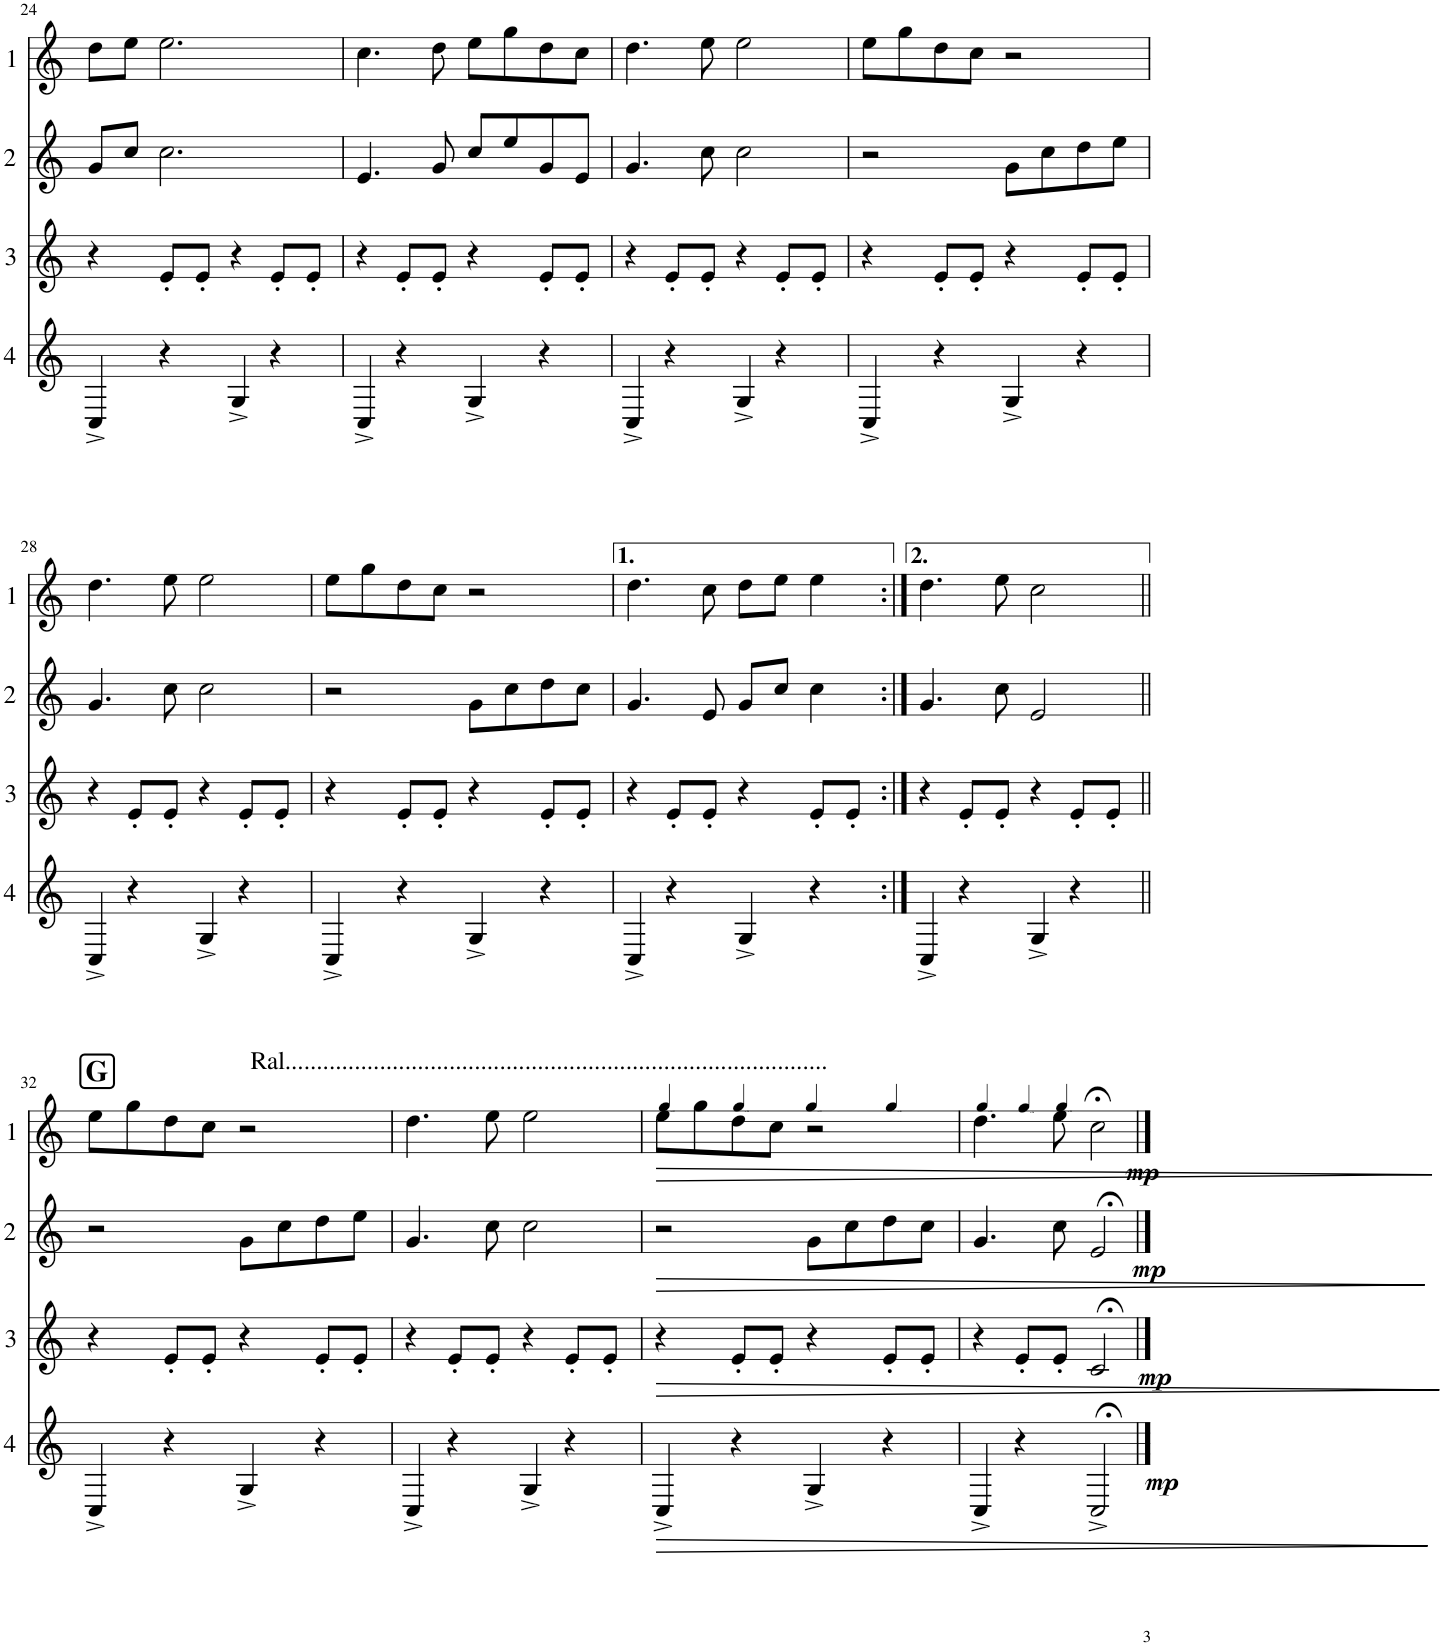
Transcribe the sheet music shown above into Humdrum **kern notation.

**kern	**dynam	**kern	**dynam	**kern	**dynam	**kern	**dynam
*part4	*part4	*part3	*part3	*part2	*part2	*part1	*part1
*staff4	*staff4	*staff3	*staff3	*staff2	*staff2	*staff1	*staff1
*I"Cor 4	*	*I"Cor 3	*	*I"Cor 2	*	*I"Cor 1	*
!!LO:PB:g=z
*clefG2	*	*clefG2	*	*clefG2	*	*clefG2	*
*Trd4c7	*	*Trd4c7	*	*Trd4c7	*	*Trd4c7	*
*k[]	*	*k[]	*	*k[]	*	*k[]	*
*M4/4	*	*M4/4	*	*M4/4	*	*M4/4	*
=24	=24	=24	=24	=24	=24	=24	=24
4C^/	.	4r	.	8g/L	.	8dd\L	.
.	.	.	.	8cc/J	.	8ee\J	.
4r	.	8e'/L	.	2.cc\	.	2.ee\	.
.	.	8e'/J	.	.	.	.	.
4G^/	.	4r	.	.	.	.	.
4r	.	8e'/L	.	.	.	.	.
.	.	8e'/J	.	.	.	.	.
=25	=25	=25	=25	=25	=25	=25	=25
4C^/	.	4r	.	4.e/	.	4.cc\	.
4r	.	8e'/L	.	.	.	.	.
.	.	8e'/J	.	8g/	.	8dd\	.
4G^/	.	4r	.	8cc/L	.	8ee\L	.
.	.	.	.	8ee/	.	8gg\	.
4r	.	8e'/L	.	8g/	.	8dd\	.
.	.	8e'/J	.	8e/J	.	8cc\J	.
=26	=26	=26	=26	=26	=26	=26	=26
4C^/	.	4r	.	4.g/	.	4.dd\	.
4r	.	8e'/L	.	.	.	.	.
.	.	8e'/J	.	8cc\	.	8ee\	.
4G^/	.	4r	.	2cc\	.	2ee\	.
4r	.	8e'/L	.	.	.	.	.
.	.	8e'/J	.	.	.	.	.
=27	=27	=27	=27	=27	=27	=27	=27
4C^/	.	4r	.	2r	.	8ee\L	.
.	.	.	.	.	.	8gg\	.
4r	.	8e'/L	.	.	.	8dd\	.
.	.	8e'/J	.	.	.	8cc\J	.
4G^/	.	4r	.	8g\L	.	2r	.
.	.	.	.	8cc\	.	.	.
4r	.	8e'/L	.	8dd\	.	.	.
.	.	8e'/J	.	8ee\J	.	.	.
!!LO:LB:g=z
=28	=28	=28	=28	=28	=28	=28	=28
4C^/	.	4r	.	4.g/	.	4.dd\	.
4r	.	8e'/L	.	.	.	.	.
.	.	8e'/J	.	8cc\	.	8ee\	.
4G^/	.	4r	.	2cc\	.	2ee\	.
4r	.	8e'/L	.	.	.	.	.
.	.	8e'/J	.	.	.	.	.
=29	=29	=29	=29	=29	=29	=29	=29
4C^/	.	4r	.	2r	.	8ee\L	.
.	.	.	.	.	.	8gg\	.
4r	.	8e'/L	.	.	.	8dd\	.
.	.	8e'/J	.	.	.	8cc\J	.
4G^/	.	4r	.	8g\L	.	2r	.
.	.	.	.	8cc\	.	.	.
4r	.	8e'/L	.	8dd\	.	.	.
.	.	8e'/J	.	8cc\J	.	.	.
=30	=30	=30	=30	=30	=30	=30	=30
4C^/	.	4r	.	4.g/	.	4.dd\	.
4r	.	8e'/L	.	.	.	.	.
.	.	8e'/J	.	8e/	.	8cc\	.
4G^/	.	4r	.	8g/L	.	8dd\L	.
.	.	.	.	8cc/J	.	8ee\J	.
4r	.	8e'/L	.	4cc\	.	4ee\	.
.	.	8e'/J	.	.	.	.	.
=31:|!	=31:|!	=31:|!	=31:|!	=31:|!	=31:|!	=31:|!	=31:|!
4C^/	.	4r	.	4.g/	.	4.dd\	.
4r	.	8e'/L	.	.	.	.	.
.	.	8e'/J	.	8cc\	.	8ee\	.
4G^/	.	4r	.	2e/	.	2cc\	.
4r	.	8e'/L	.	.	.	.	.
.	.	8e'/J	.	.	.	.	.
!!LO:LB:g=z
!!LO:REH:place=s1:a:B:cj:fs=14:t=G
=32||	=32||	=32||	=32||	=32||	=32||	=32||	=32||
4C^/	.	4r	.	2r	.	8ee\L	.
.	.	.	.	.	.	8gg\	.
4r	.	8e'/L	.	.	.	8dd\	.
.	.	8e'/J	.	.	.	8cc\J	.
4G^/	.	4r	.	8g\L	.	2r	.
.	.	.	.	8cc\	.	.	.
4r	.	8e'/L	.	8dd\	.	.	.
.	.	8e'/J	.	8ee\J	.	.	.
=33	=33	=33	=33	=33	=33	=33	=33
!	!	!	!	!	!	!LO:TX:a:t=Ral......................................................................................	!
4C^/	.	4r	.	4.g/	.	4.dd\	.
4r	.	8e'/L	.	.	.	.	.
.	.	8e'/J	.	8cc\	.	8ee\	.
4G^/	.	4r	.	2cc\	.	2ee\	.
4r	.	8e'/L	.	.	.	.	.
.	.	8e'/J	.	.	.	.	.
=34	=34	=34	=34	=34	=34	=34	=34
*	*	*	*	*	*	*MM62	*
!	!LO:HP:b	!	!LO:HP:b	!	!LO:HP:b	!	!LO:HP:b
*	*	*	*	*	*	*^	*
4C^/	>	4r	>	2r	>	8ee\L	2.ryy	>
.	.	.	.	.	.	8gg\	.	.
*	*	*	*	*	*	*MM58	*	*
4r	.	8e'/L	.	.	.	8dd\	.	.
.	.	8e'/J	.	.	.	8cc\J	.	.
*	*	*	*	*	*	*MM52	*	*
4G^/	.	4r	.	8g\L	.	2r	.	.
.	.	.	.	8cc\	.	.	.	.
*	*	*	*	*	*	*MM46	*	*
4r	.	8e'/L	.	8dd\	.	.	4ryy	.
.	.	8e'/J	.	8cc\J	.	.	.	.
.	]	.	]	.	]	.	.	]
=35	=35	=35	=35	=35	=35	=35	=35	=35
*	*	*	*	*	*	*MM40	*	*
4C^/	.	4r	.	4.g/	.	4.dd\	4ryy	.
*	*	*	*	*	*	*MM36	*	*
4r	.	8e'/L	.	.	.	.	2.ryy	.
*	*	*	*	*	*	*MM30	*	*
.	.	8e'/J	.	8cc\	.	8ee\	.	.
!	!LO:DY:b	!	!LO:DY:b	!	!LO:DY:b	!	!	!LO:DY:b
2C;<^/	mp	2c;</	mp	2e;</	mp	2cc;<\	.	mp
*	*	*	*	*	*	*v	*v	*
==	==	==	==	==	==	==	==
*-	*-	*-	*-	*-	*-	*-	*-
